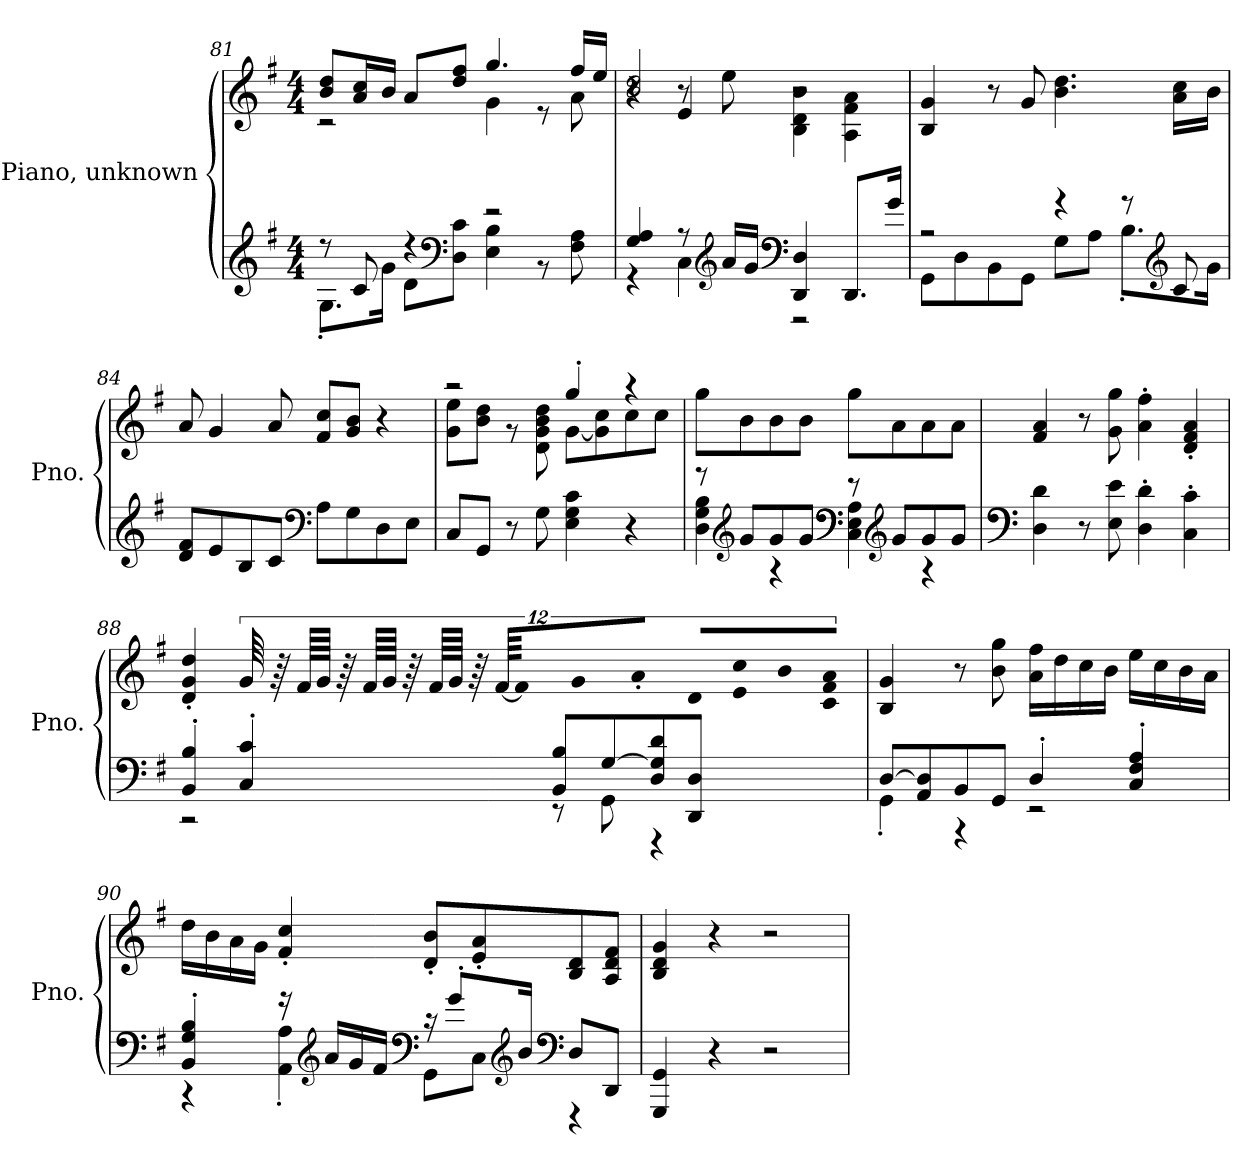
**kern	**kern
*part1	*part1
*staff2	*staff1
*I"Piano, unknown	*
*I'Pno.	*
!!LO:LB:g=z
*clefG2	*clefG2
*k[f#]	*k[f#]
*M4/4	*M4/4
=81	=81
*^	*^
8r	8.G'\L	8b/ 8dd/L	2r
8c/	.	16a/ 16cc/L	.
.	16g\Jk	16b/JJ	.
4r	8d\L	8a/L	.
*clefF4	*	*	*
.	8D\ 8c\J	8dd/ 8ff#/J	.
2r	4E\ 4B\	4.gg/	4g\
.	8r	.	8r
.	8F#\ 8A\	16ff#/LL	8a\
.	.	16ee/JJ	.
=82	=82	=82	=82
*	*	*	*^
4G/ 4A/	4r	2b/ 2dd/	4r	4r
8r	4C\	.	8r	4e/
*clefG2	*	*	*	*
16a/LL	.	.	8ee\	.
16g/JJ	.	.	.	.
*clefF4	*	*	*	*
4DD/ 4D/	2r	2r	4B\ 4d\ 4b\	2r
8.DD/L	.	.	4A\ 4f#\ 4a\	.
16g/Jk	.	.	.	.
*	*	*v	*v	*v
=83	=83	=83
2r	8GG\L	4B/ 4g/
.	8D\	.
.	8BB\	8r
.	8GG\J	8g/
4r	8G\L	4.b\ 4.dd\
.	8A\J	.
8r	8.B'\L	.
*clefG2	*	*
8c/	.	16a\ 16cc\LL
.	16g\Jk	16b\JJ
*v	*v	*
!!LO:LB:g=z
=84	=84
8d/ 8f#/L	8a/
8e/	4g/
8B/	.
8c/J	8a/
*clefF4	*
8A\L	8f#/ 8cc/L
8G\	8g/ 8b/J
8D\	4r
8E\J	.
=85	=85
*	*^
8C/L	2r	8g\ 8ee\L
8GG/J	.	8b\ 8dd\J
8r	.	8r
8G\	.	8d\ 8g\ 8b\ 8dd\
4E\ 4G\ 4c\	4gg'/	[8g\L
.	.	8g\] 8cc\
4r	4r	8cc\
.	.	8cc\J
*	*v	*v
=86	=86
*^	*
8r	4D\ 4G\ 4B\	8gg\L
*clefG2	*	*
8g/L	.	8b\
8g/	4r	8b\
8g/J	.	8b\J
*clefF4	*	*
8r	4C\ 4E\ 4A\	8gg\L
*clefG2	*	*
8g/L	.	8a\
8g/	4r	8a\
8g/J	.	8a\J
*v	*v	*
=87	=87
*clefF4	*
4D\ 4d\	4f#/ 4a/
8r	8r
8E\ 8e\	8g\ 8gg\
4D\' 4d\'	4a\' 4ff#\'
4C\' 4c\'	4d/' 4f#/' 4a/'
!!LO:LB:g=z
=88	=88
*^	*
4BB/' 4B/'	2r	4d/' 4g/' 4dd/'
4C/' 4c/'	.	96g/
.	.	96r
.	.	96f#/LLLL
.	.	96g/JJJJ
.	.	96r
.	.	96f#/LLLL
.	.	96g/JJJJ
.	.	96r
.	.	96f#/LLLL
.	.	96g/JJJJ
.	.	96r
.	.	[96f#/KKLL
.	.	16f#/]
.	.	32g/L
.	.	32a'/JJJ
8BB/ 8B/L	8r	8d/L
[8G/	8GG\	8e/ 8cc/
8D/ 8G/] 8d/	4r	8b/
8DD/ 8D/J	.	8c/ 8f#/ 8a/J
=89	=89	=89
[8D/L	4GG'\	4B/ 4g/
8AA/ 8D/]	.	.
8BB/	4r	8r
8GG/J	.	8b\ 8gg\
4D'/	2r	16a\ 16ff#\LL
.	.	16dd\
.	.	16cc\
.	.	16b\JJ
4C/' 4F#/' 4A/'	.	16ee\LL
.	.	16cc\
.	.	16b\
.	.	16a\JJ
!!LO:LB:g=z
=90	=90	=90
4BB/' 4G/' 4B/'	4r	16dd\LL
.	.	16b\
.	.	16a\
.	.	16g\JJ
16r	4AA\' 4A\'	4f#/' 4cc/'
*clefG2	*	*
16a/LL	.	.
16g/	.	.
16f#/JJ	.	.
*clefF4	*	*
16r	8GG\L	8d/' 8b/'L
8g'/L	.	.
.	8C\J	8e/' 8a/'
*clefG2	*	*
16b/Jk	.	.
*clefF4	*	*
8D/L	4r	8B/ 8d/
8DD/J	.	8A/ 8d/ 8f#/J
*v	*v	*
=91	=91
4GGG/ 4GG/	4B/ 4d/ 4g/
4r	4r
2r	2r
=	=
*-	*-
